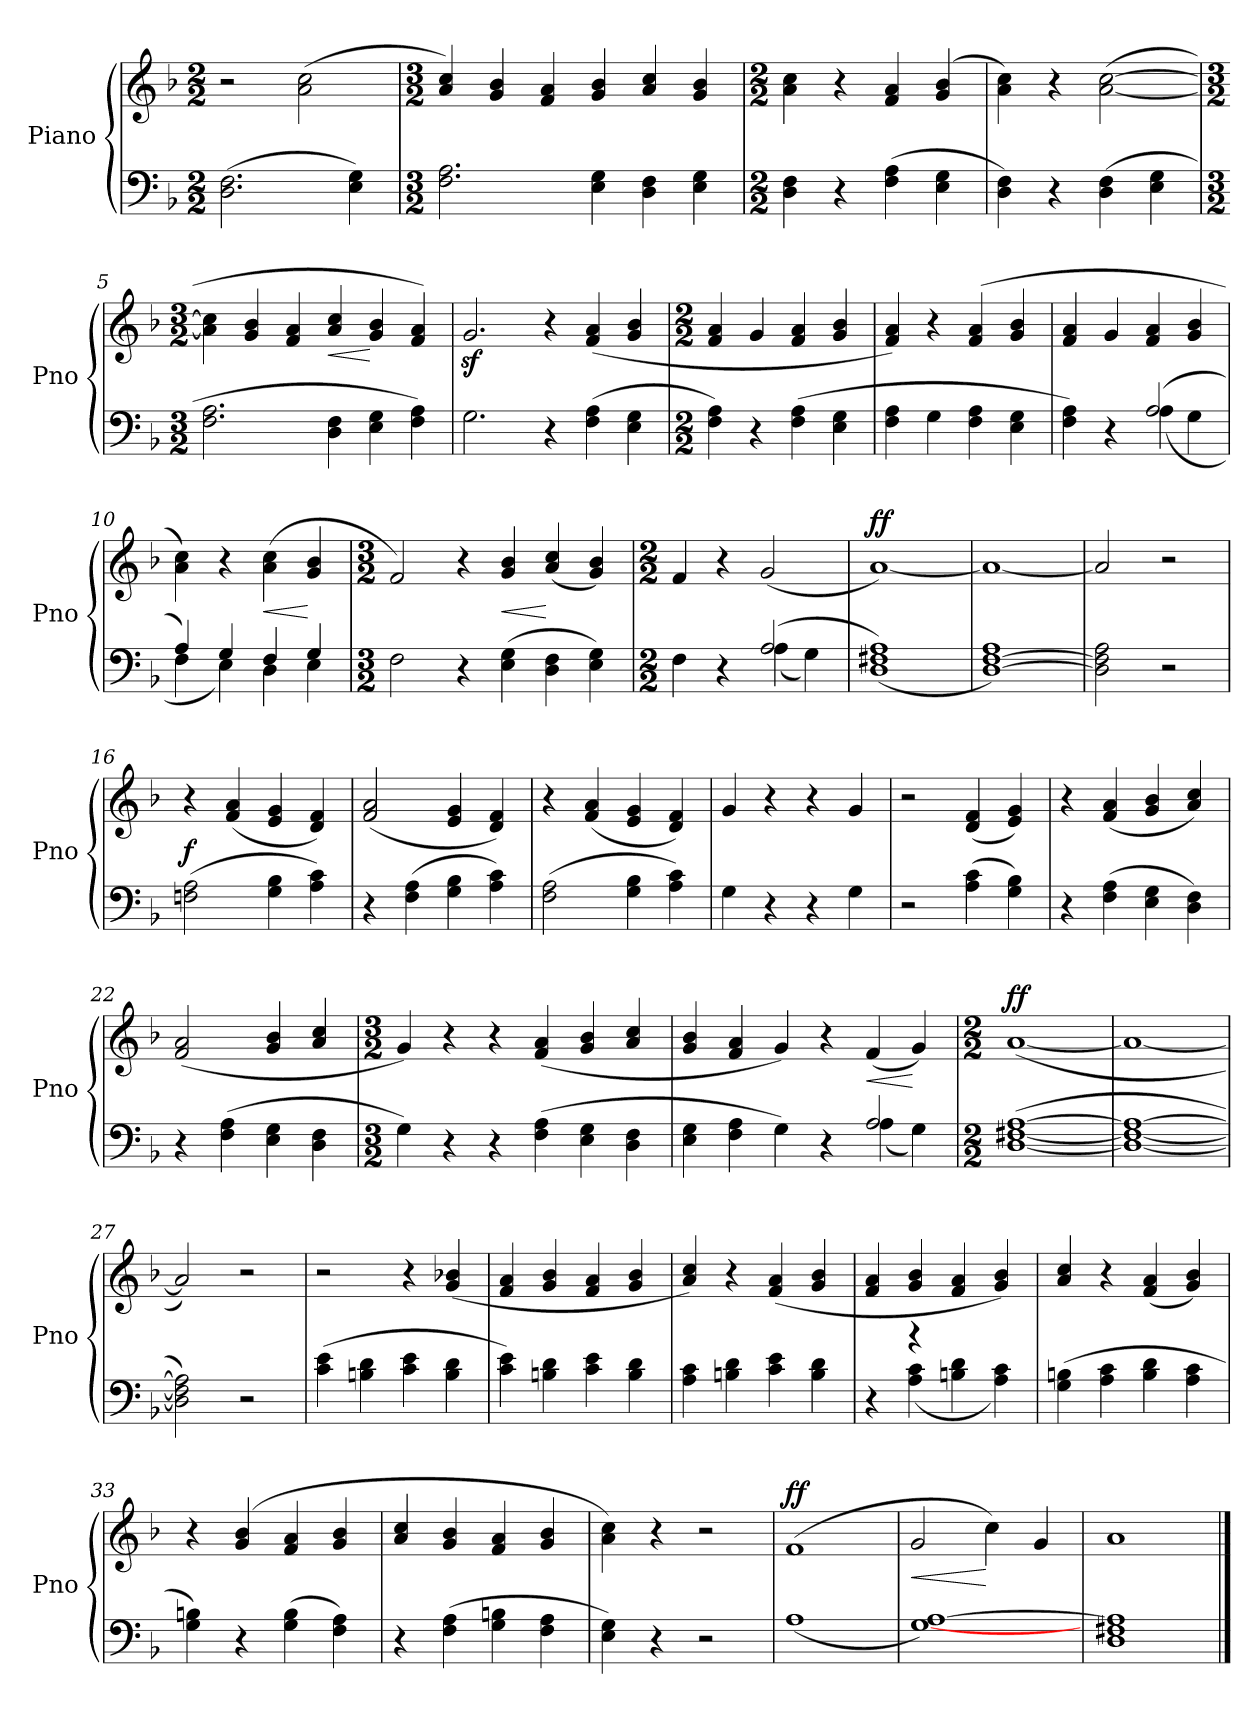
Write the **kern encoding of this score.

**kern	**dynam	**kern	**dynam
*part2	*part2	*part1	*part1
*staff2	*staff2	*staff1	*staff1
*I"Piano	*	*I"Piano	*
*I'Pno	*	*I'Pno	*
*clefF4	*	*clefG2	*
*k[b-]	*	*k[b-]	*
*M2/2	*	*M2/2	*
*MM132	*	*MM132	*
=1	=1	=1	=1
(2.D\ 2.F\	.	2r	.
.	.	(2a\ 2cc\	.
4E\ 4G\)	.	.	.
=2	=2	=2	=2
*M3/2	*	*M3/2	*
2.F\ 2.A\	.	4a/ 4cc/)	.
.	.	4g/ 4b-/	.
.	.	4f/ 4a/	.
4E\ 4G\	.	4g/ 4b-/	.
4D\ 4F\	.	4a/ 4cc/	.
4E\ 4G\	.	4g/ 4b-/	.
=3	=3	=3	=3
*M2/2	*	*M2/2	*
4D\ 4F\	.	4a\ 4cc\	.
4r	.	4r	.
(4F\ 4A\	.	4f/ 4a/	.
4E\ 4G\	.	(4g/ 4b-/	.
=4	=4	=4	=4
4D\ 4F\)	.	4a\ 4cc\)	.
4r	.	4r	.
(4D\ 4F\	.	([2a\ [2cc\	.
4E\ 4G\	.	.	.
=5	=5	=5	=5
*M3/2	*	*M3/2	*
2.F\ 2.A\	.	4a\] 4cc\]	.
.	.	4g/ 4b-/	.
.	.	4f/ 4a/	.
!	!	!	!LO:HP:b
4D\ 4F\	.	4a/ 4cc/	<
4E\ 4G\	.	4g/ 4b-/	[
4F\ 4A\)	.	4f/ 4a/)	.
!!LO:LB:g=z
=6	=6	=6	=6
2.G\	.	2.gz>/	.
4r	.	4r	.
(4F\ 4A\	.	(4f/ 4a/	.
4E\ 4G\	.	4g/ 4b-/	.
=7	=7	=7	=7
*M2/2	*	*M2/2	*
4F\ 4A\)	.	4f/ 4a/	.
4r	.	4g/	.
(4F\ 4A\	.	4f/ 4a/	.
4E\ 4G\	.	4g/ 4b-/	.
=8	=8	=8	=8
4F\ 4A\	.	4f/ 4a/)	.
4G\	.	4r	.
4F\ 4A\	.	(4f/ 4a/	.
4E\ 4G\	.	4g/ 4b-/	.
=9	=9	=9	=9
*^	*	*	*
4F\ 4A\)	2ryy	.	4f/ 4a/	.
4r	.	.	4g/	.
(2A/	(4A\	.	4f/ 4a/	.
.	4G\	.	4g/ 4b-/	.
=10	=10	=10	=10	=10
4A/)	4F\	.	4a\ 4cc\)	.
4G/	4E\)	.	4r	.
!	!	!	!	!LO:HP:b
4F/	4D\	.	(4a\ 4cc\	<
4G/	4E\	.	4g/ 4b-/	[
*v	*v	*	*	*
=11	=11	=11	=11
*M3/2	*	*M3/2	*
2F\	.	2f/)	.
4r	.	4r	.
!	!	!	!LO:HP:b
(4E\ 4G\	.	4g/ 4b-/	<
4D\ 4F\	.	(4a/ 4cc/	[
4E\ 4G\)	.	4g/ 4b-/)	.
!!LO:LB:g=z
=12	=12	=12	=12
*M2/2	*	*M2/2	*
*^	*	*	*
4F\	2ryy	.	4f/	.
4r	.	.	4r	.
(2A/	(4A\	.	(2g/	.
.	4G\)	.	.	.
=13	=13	=13	=13	=13
!	!	!	!	!LO:DY:a
*v	*v	*	*	*
(1D/ 1F#X/ 1A/)	.	[1a/)	ff
=14	=14	=14	=14
*^	*	*	*
[1D/ [1F/)	1A\	.	1a/_	.
*v	*v	*	*	*
=15	=15	=15	=15
2D\] 2F\] 2A\	.	2a/]	.
2r	.	2r	.
=16	=16	=16	=16
!	!LO:DY:a	!	!
(2Fn\ 2A\	f	4r	.
.	.	(4f/ 4a/	.
4G\ 4B-\	.	4e/ 4g/	.
4A\ 4c\)	.	4d/ 4f/)	.
=17	=17	=17	=17
4r	.	(2f/ 2a/	.
(4F\ 4A\	.	.	.
4G\ 4B-\	.	4e/ 4g/	.
4A\ 4c\)	.	4d/ 4f/)	.
=18	=18	=18	=18
(2F\ 2A\	.	4r	.
.	.	(4f/ 4a/	.
4G\ 4B-\	.	4e/ 4g/	.
4A\ 4c\)	.	4d/ 4f/)	.
!!LO:LB:g=z
=19	=19	=19	=19
4G\	.	4g/	.
4r	.	4r	.
4r	.	4r	.
4G\	.	4g/	.
=20	=20	=20	=20
2r	.	2r	.
(4A\ 4c\	.	(4d/ 4f/	.
4G\ 4B-\)	.	4e/ 4g/)	.
=21	=21	=21	=21
4r	.	4r	.
(4F\ 4A\	.	(4f/ 4a/	.
4E\ 4G\	.	4g/ 4b-/	.
4D\ 4F\)	.	4a/ 4cc/)	.
=22	=22	=22	=22
4r	.	(2f/ 2a/	.
(4F\ 4A\	.	.	.
4E\ 4G\	.	4g/ 4b-/	.
4D\ 4F\	.	4a/ 4cc/	.
=23	=23	=23	=23
*M3/2	*	*M3/2	*
4G\)	.	4g/)	.
4r	.	4r	.
4r	.	4r	.
(4F\ 4A\	.	(4f/ 4a/	.
4E\ 4G\	.	4g/ 4b-/	.
4D\ 4F\	.	4a/ 4cc/	.
=24	=24	=24	=24
*^	*	*	*
4E\ 4G\	1ryy	.	4g/ 4b-/	.
4F\ 4A\	.	.	4f/ 4a/	.
4G\)	.	.	4g/)	.
4r	.	.	4r	.
!	!	!	!	!LO:HP:b
2A/	(4A\	.	(4f/	<
.	4G\)	.	4g/)	[
*v	*v	*	*	*
!!LO:LB:g=z
=25	=25	=25	=25
*M2/2	*	*M2/2	*
*^	*	*	*
!	!	!	!	!LO:DY:a
*v	*v	*	*	*
([1D/ [1F#X/ [1A/	.	([1a/	ff
=26	=26	=26	=26
1D/_ 1F#/_ 1A/_	.	1a/_	.
=27	=27	=27	=27
2D\] 2F#\] 2A\])	.	2a/])	.
2r	.	2r	.
=28	=28	=28	=28
(4c\ 4e\	.	2r	.
4Bn\ 4d\	.	.	.
4c\ 4e\	.	4r	.
4B\ 4d\	.	(4g/ 4b-X/	.
=29	=29	=29	=29
4c\ 4e\)	.	4f/ 4a/	.
4Bn\ 4d\	.	4g/ 4b-/	.
4c\ 4e\	.	4f/ 4a/	.
4B\ 4d\	.	4g/ 4b-/	.
=30	=30	=30	=30
4A\ 4c\	.	4a/ 4cc/)	.
4Bn\ 4d\	.	4r	.
4c\ 4e\	.	(4f/ 4a/	.
4B\ 4d\	.	4g/ 4b-/	.
=31	=31	=31	=31
*^	*	*	*
4r	4ryy	.	4f/ 4a/	.
4r	(4A\ 4c\	.	4g/ 4b-/	.
2ryy	4Bn\ 4d\	.	4f/ 4a/	.
.	4A\ 4c\)	.	4g/ 4b-/)	.
*v	*v	*	*	*
!!LO:LB:g=z
=32	=32	=32	=32
(4G\ 4Bn\	.	4a/ 4cc/	.
4A\ 4c\	.	4r	.
4B\ 4d\	.	(4f/ 4a/	.
4A\ 4c\	.	4g/ 4b-/)	.
=33	=33	=33	=33
4G\ 4Bn\)	.	4r	.
4r	.	(4g/ 4b-/	.
(4G\ 4B\	.	4f/ 4a/	.
4F\ 4A\)	.	4g/ 4b-/	.
=34	=34	=34	=34
4r	.	4a/ 4cc/	.
(4F\ 4A\	.	4g/ 4b-/	.
4G\ 4Bn\	.	4f/ 4a/	.
4F\ 4A\	.	4g/ 4b-/	.
=35	=35	=35	=35
4E\ 4G\)	.	4a\ 4cc\)	.
4r	.	4r	.
2r	.	2r	.
=36	=36	=36	=36
!	!	!	!LO:DY:a
(1A/	.	(1f/	ff
=37	=37	=37	=37
!	!	!	!LO:HP:b
[1G/ [1A/)	.	2g/	<
.	.	4cc\)	[
.	.	4g/	.
=38	=38	=38	=38
1D/ 1F#X/ 1A/]	.	1a/	.
==	==	==	==
*-	*-	*-	*-
